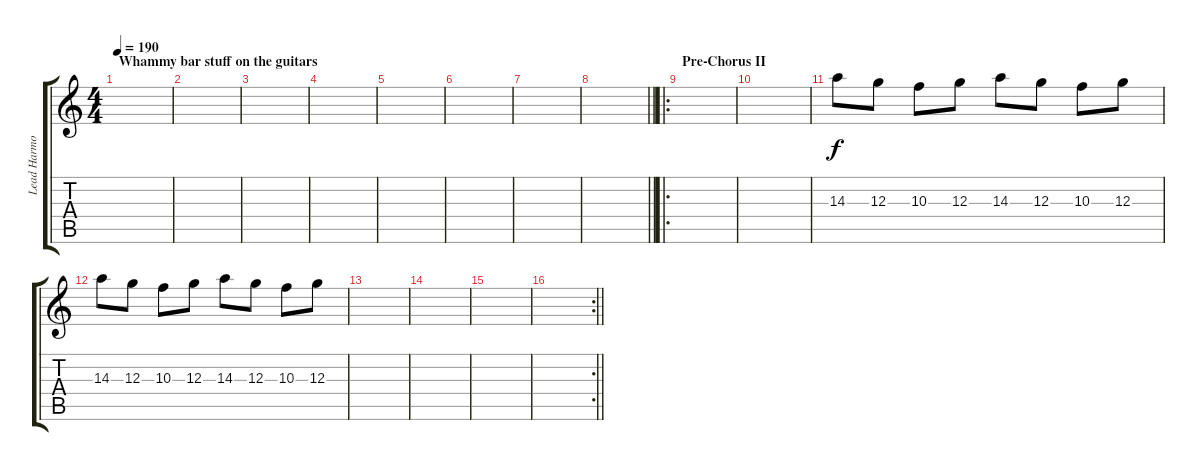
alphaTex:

\track ("Lead Harmony" "Lead Harmo") {instrument distortionguitar}
\staff {score tabs}
\tuning (E4 B3 G3 D3 A2 D2) {hide}
\ts (4 4)
\section ("" "Whammy bar stuff on the guitars")
\tempo 190
\clef g2
\ks c
|
|
|
|
|
|
|
\barLineRight lightlight
|
\ro
\section ("" "Pre-Chorus II")
|
|
14.3.8 12.3.8 10.3.8 12.3.8 14.3.8 12.3.8 10.3.8 12.3.8 |
14.3.8 12.3.8 10.3.8 12.3.8 14.3.8 12.3.8 10.3.8 12.3.8 |
|
|
|
\rc 2
\barLineRight lightlight
